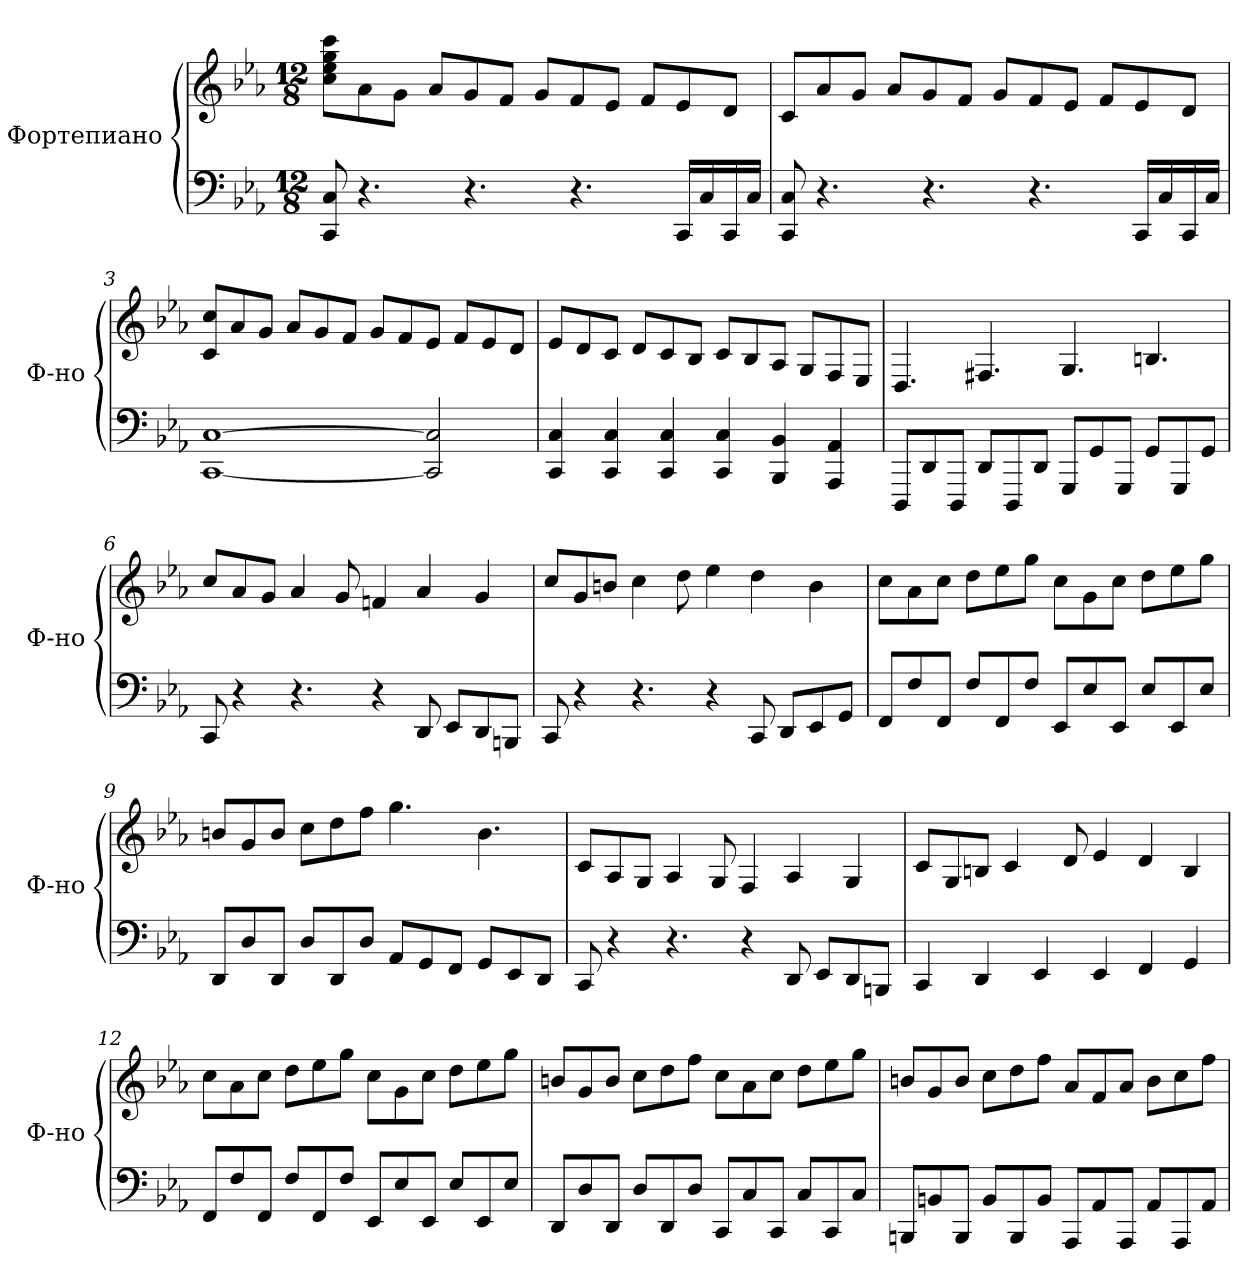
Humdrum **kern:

**kern	**kern
*part1	*part1
*staff2	*staff1
*I"Фортепиано	*
*I'Ф-но	*
*clefF4	*clefG2
*k[b-e-a-]	*k[b-e-a-]
*M12/8	*M12/8
*MM100	*MM150
=1	=1
8CC/ 8C/	8cc\ 8ee-\ 8gg\ 8ccc\L
4.r	8a-\
.	8g\J
.	8a-/L
4.r	8g/
.	8f/J
.	8g/L
4.r	8f/
.	8e-/J
.	8f/L
16CC/LL	8e-/
16C/	.
16CC/	8d/J
16C/JJ	.
=2	=2
8CC/ 8C/	8c/L
4.r	8a-/
.	8g/J
.	8a-/L
4.r	8g/
.	8f/J
.	8g/L
4.r	8f/
.	8e-/J
.	8f/L
16CC/LL	8e-/
16C/	.
16CC/	8d/J
16C/JJ	.
!!LO:LB:g=z
=3	=3
[1CC [1C	8c/ 8cc/L
.	8a-/
.	8g/J
.	8a-/L
.	8g/
.	8f/J
.	8g/L
.	8f/
2CC/] 2C/]	8e-/J
.	8f/L
.	8e-/
.	8d/J
=4	=4
4CC/ 4C/	8e-/L
.	8d/
4CC/ 4C/	8c/J
.	8d/L
4CC/ 4C/	8c/
.	8B-/J
4CC/ 4C/	8c/L
.	8B-/
4BBB-/ 4BB-/	8A-/J
.	8G/L
4AAA-/ 4AA-/	8F/
.	8E-/J
=5	=5
8DDD/L	4.D/
8DD/	.
8DDD/J	.
8DD/L	4.F#X/
8DDD/	.
8DD/J	.
8GGG/L	4.G/
8GG/	.
8GGG/J	.
8GG/L	4.Bn/
8GGG/	.
8GG/J	.
!!LO:LB:g=z
=6	=6
8CC/	8cc/L
4r	8a-/
.	8g/J
4.r	4a-/
.	8g/
4r	4fn/
8DD/	4a-/
8EE-/L	.
8DD/	4g/
8BBBn/J	.
=7	=7
8CC/	8cc/L
4r	8g/
.	8bn/J
4.r	4cc\
.	8dd\
4r	4ee-\
8CC/	4dd\
8DD/L	.
8EE-/	4b\
8GG/J	.
=8	=8
8FF/L	8cc\L
8F/	8a-\
8FF/J	8cc\J
8F/L	8dd\L
8FF/	8ee-\
8F/J	8gg\J
8EE-/L	8cc\L
8E-/	8g\
8EE-/J	8cc\J
8E-/L	8dd\L
8EE-/	8ee-\
8E-/J	8gg\J
!!LO:LB:g=z
=9	=9
8DD/L	8bn/L
8D/	8g/
8DD/J	8b/J
8D/L	8cc\L
8DD/	8dd\
8D/J	8ff\J
8AA-/L	4.gg\
8GG/	.
8FF/J	.
8GG/L	4.b\
8EE-/	.
8DD/J	.
=10	=10
8CC/	8c/L
4r	8A-/
.	8G/J
4.r	4A-/
.	8G/
4r	4F/
8DD/	4A-/
8EE-/L	.
8DD/	4G/
8BBBn/J	.
=11	=11
4CC/	8c/L
.	8G/
4DD/	8Bn/J
.	4c/
4EE-/	.
.	8d/
4EE-/	4e-/
4FF/	4d/
4GG/	4B/
!!LO:LB:g=z
=12	=12
8FF/L	8cc\L
8F/	8a-\
8FF/J	8cc\J
8F/L	8dd\L
8FF/	8ee-\
8F/J	8gg\J
8EE-/L	8cc\L
8E-/	8g\
8EE-/J	8cc\J
8E-/L	8dd\L
8EE-/	8ee-\
8E-/J	8gg\J
=13	=13
8DD/L	8bn/L
8D/	8g/
8DD/J	8b/J
8D/L	8cc\L
8DD/	8dd\
8D/J	8ff\J
8CC/L	8cc\L
8C/	8a-\
8CC/J	8cc\J
8C/L	8dd\L
8CC/	8ee-\
8C/J	8gg\J
=14	=14
8BBBn/L	8bn/L
8BBn/	8g/
8BBB/J	8b/J
8BB/L	8cc\L
8BBB/	8dd\
8BB/J	8ff\J
8AAA-/L	8a-/L
8AA-/	8f/
8AAA-/J	8a-/J
8AA-/L	8b\L
8AAA-/	8cc\
8AA-/J	8ff\J
=	=
*-	*-
